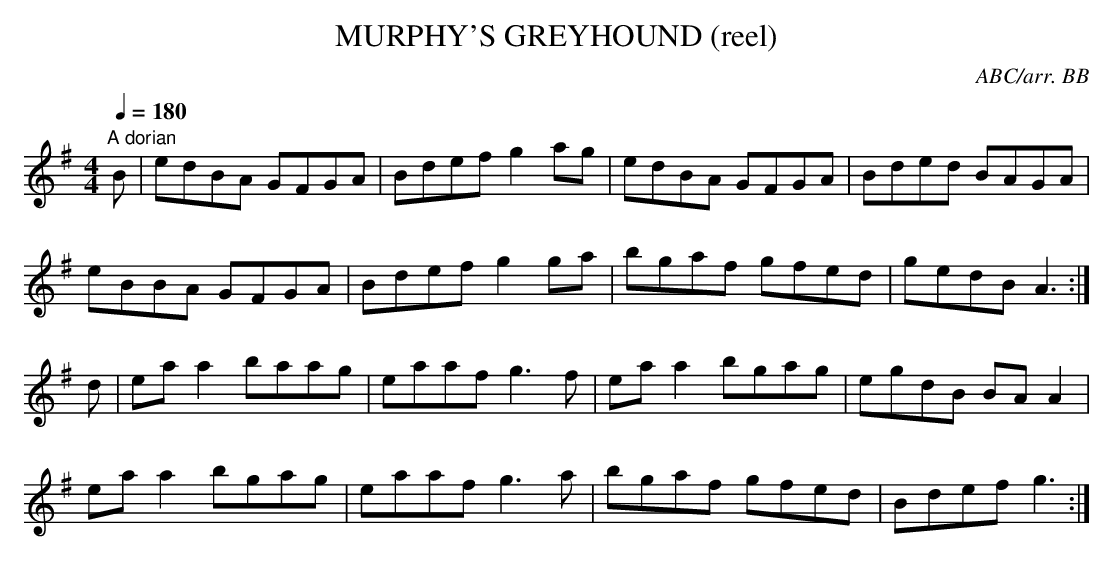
X:1
T:MURPHY'S GREYHOUND (reel)
C:ABC/arr. BB
Q:1/4=180
L:1/8
M:4/4
K:G
"A dorian"
B|edBA GFGA|Bdef g2 ag|edBA GFGA|Bded BAGA|
eBBA GFGA|Bdef g2 ga|bgaf gfed|gedB A3 :|
d|ea a2 baag|eaaf g3f|ea a2 bgag|egdB BA A2|
ea a2 bgag|eaaf g3a|bgaf gfed|Bdef g3 :|
